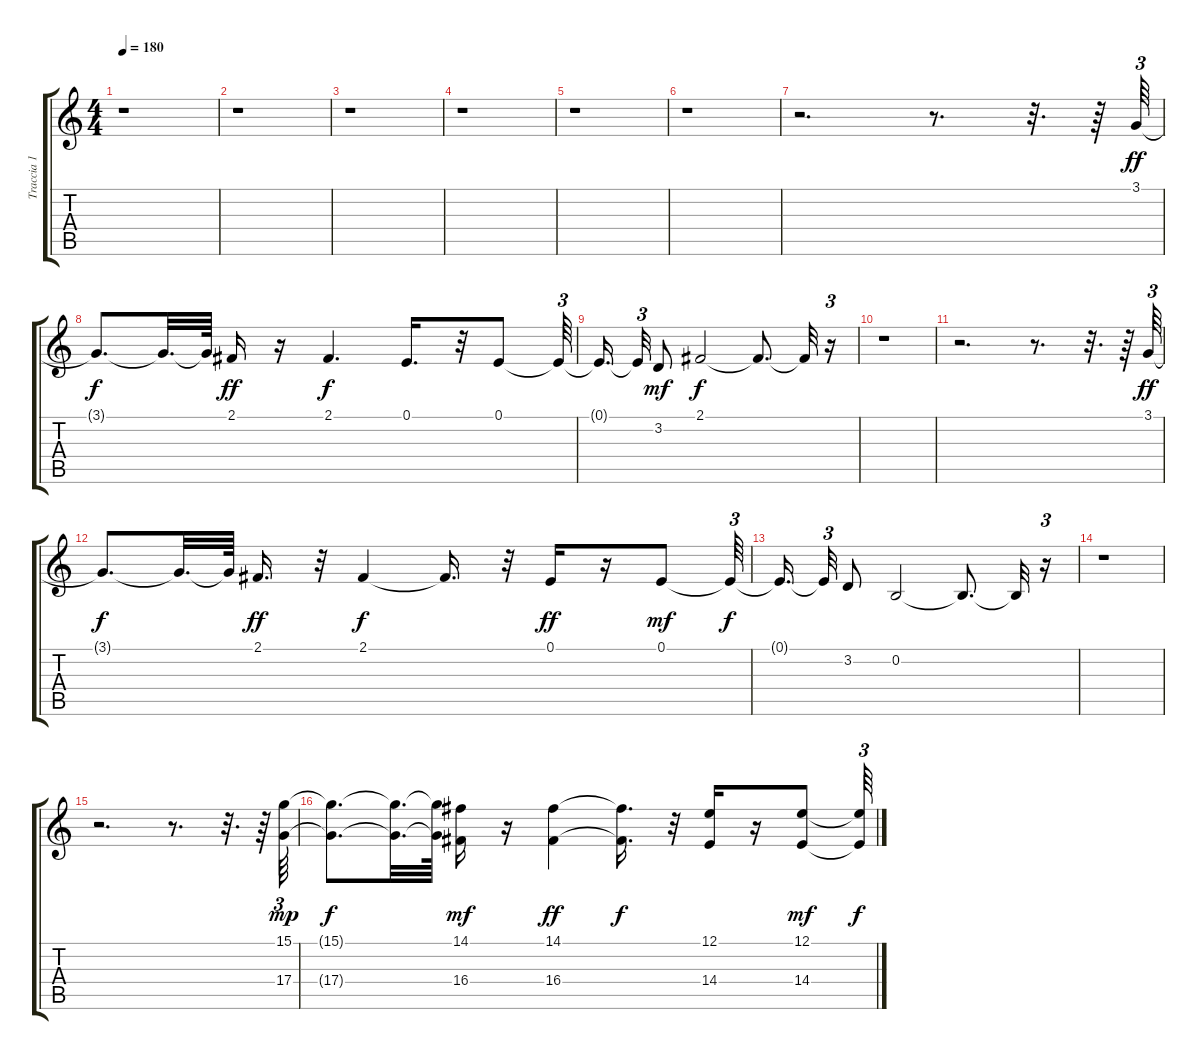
\track ("Traccia 1" "Traccia 1") {instrument acousticgrandpiano}
\staff {score tabs}
\tuning (E4 B3 G3 D3 A2 E2) {hide}
\ts (4 4)
\tempo 180
\clef g2
\ks c
r.1{dy f} |
r.1 |
r.1 |
r.1 |
r.1 |
r.1 |
r.2{d} r.8{d} r.32{d} r.64 3.1.64{tu (3 2) dy ff} |
3.1{t}.8{d dy f} 3.1{t}.32{d} 3.1{t}.64 2.1.16{dy ff} r.16 2.1.4{d dy f} 0.1.16{d} r.32 0.1.8 0.1{t}.64{tu (3 2)} |
0.1{t}.16{d beam splitsecondary} 0.1{t}.32{tu (3 2)} 3.2.8{dy mf} 2.1.2{dy f} 2.1{t}.8{d} 2.1{t}.32 r.16{tu (3 2)} |
r.1 |
r.2{d} r.8{d} r.32{d} r.64 3.1.64{tu (3 2) dy ff} |
3.1{t}.8{d dy f} 3.1{t}.32{d} 3.1{t}.64 2.1.16{d dy ff} r.32 2.1.4{dy f} 2.1{t}.16{d} r.32 0.1.16{dy ff} r.16 0.1.8{dy mf} 0.1{t}.64{tu (3 2) dy f} |
0.1{t}.16{d beam splitsecondary} 0.1{t}.32{tu (3 2)} 3.2.8 0.2.2 0.2{t}.8{d} 0.2{t}.32 r.16{tu (3 2)} |
r.1 |
r.2{d} r.8{d} r.32{d} r.64 (15.1 17.4).64{tu (3 2) dy mp} |
(15.1{t} 17.4{t}).8{d dy f} (15.1{t} 17.4{t}).32{d} (15.1{t} 17.4{t}).64 (14.1 16.4).16{dy mf} r.16 (14.1 16.4).4{dy ff} (14.1{t} 16.4{t}).16{d dy f} r.32 (12.1 14.4).16 r.16 (12.1 14.4).8{dy mf} (12.1{t} 14.4{t}).64{tu (3 2) dy f}
